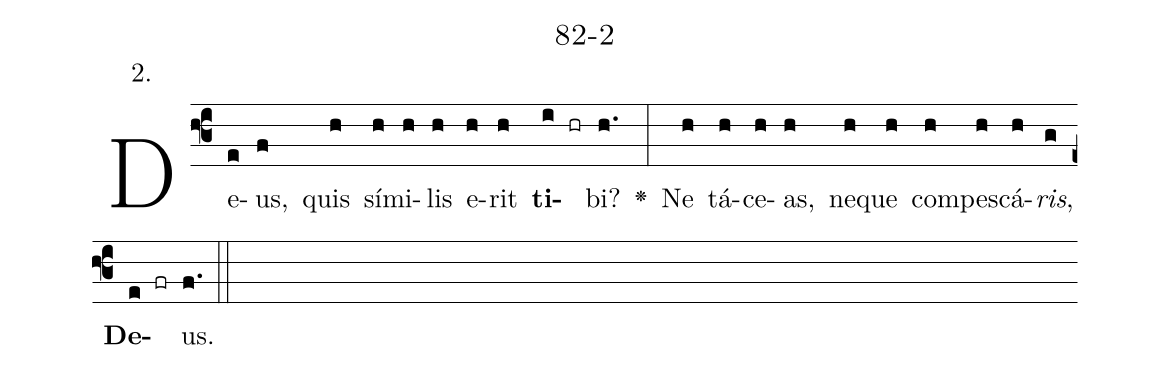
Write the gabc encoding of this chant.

name: 82-2;
annotation: 2.;
%%
(f3)De(e)us,(f) quis(h) sí(h)mi(h)lis(h) e(h)rit(h) <b>ti</b>(i hr)bi?(h.) <v>\greheightstar</v>(:) Ne(h) tá(h)ce(h)as,(h) ne(h)que(h) com(h)pes(h)cá(h)<i>ris</i>,(g) <b>De</b>(e fr)us.(f.) (::)


%E(h) u(h) o(h) u(g) a(e) e.(f.) (::)
